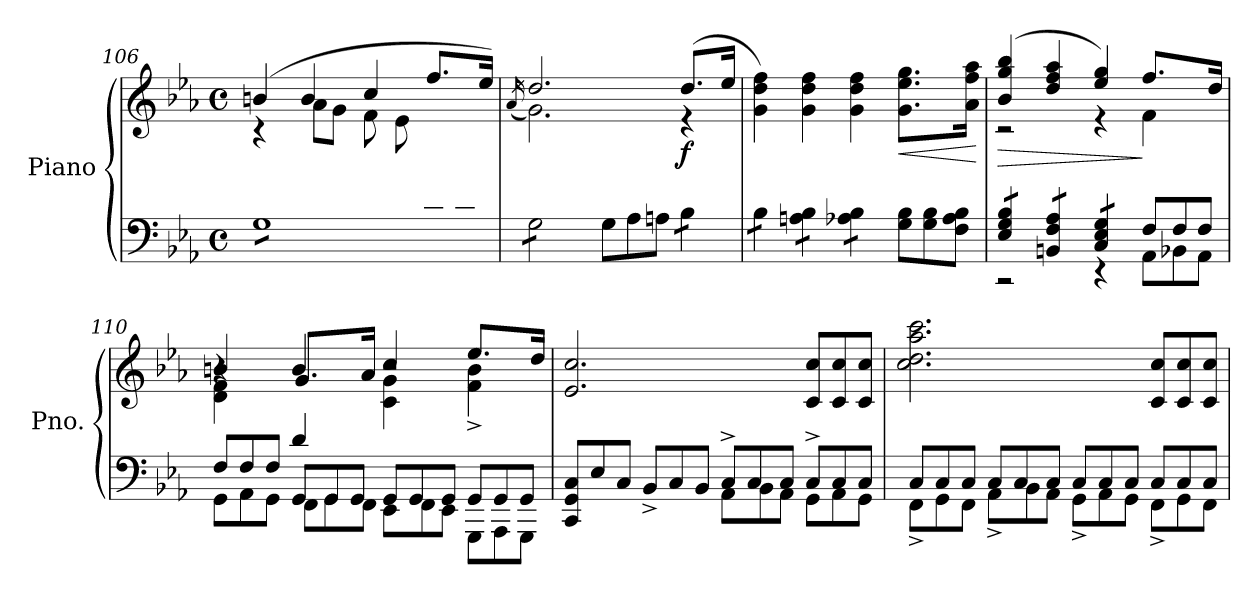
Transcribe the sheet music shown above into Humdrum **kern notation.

**kern	**kern	**dynam
*part1	*part1	*part1
*staff2	*staff1	*staff1/2
*I"Piano	*	*
*I'Pno.	*	*
*clefF4	*clefG2	*
*k[b-e-a-]	*k[b-e-a-]	*
*M4/4	*M4/4	*
*met(c)	*met(c)	*
=106	=106	=106
*^	*^	*
*tremolo	*	*	*	*
2.ryy	12GL	(4bn/	4r	.
.	12G	.	.	.
.	12G	.	.	.
.	12G	4b/	8a-\L	.
.	12G	.	.	.
.	.	.	8g\J	.
.	12G	.	.	.
.	12G	4cc/	8f\L	.
.	12G	.	.	.
.	.	.	8e-\	.
.	12G	.	.	.
8d/	12G	8.ff/L	4ryy	.
.	12G	.	.	.
8c/J	.	.	.	.
.	12GJ	.	.	.
.	.	16ee-/Jk)	.	.
*v	*v	*	*	*
=107	=107	=107	=107
.	.	(16qa-/	.
*Xtuplet	*	*	*
12G\L	2.dd/	2.g\)	.
12G\	.	.	.
12G\	.	.	.
12G\	.	.	.
12G\	.	.	.
12G\J	.	.	.
*Xtremolo	*	*	*
12G\L	.	.	.
12A-\	.	.	.
12An\J	.	.	.
!	!	!	!LO:DY:b
*tremolo	*	*	*
12B-\L	(8.dd/L	4r	f
12B-\	.	.	.
12B-\J	.	.	.
.	16ee-/Jk	.	.
*	*v	*v	*
!!LO:LB:g=z
=108	=108	=108
12B-\L	4g\ 4dd\ 4ff\)	.
12B-\	.	.
12B-\J	.	.
12An\ 12B-\L	4g\ 4dd\ 4ff\	.
12An\ 12B-\	.	.
12An\ 12B-\J	.	.
12A-X\ 12B-\L	4g\ 4dd\ 4ff\	.
12A-X\ 12B-\	.	.
12A-X\ 12B-\J	.	.
*Xtremolo	*	*
!	!	!LO:HP:b
12G\ 12B-\L	8.g\ 8.ee-\ 8.gg\L	<
12G\ 12B-\	.	.
12F\ 12A-\ 12B-\J	.	.
.	16a-\ 16ff\ 16aa-\Jk	.
.	.	[
=109	=109	=109
*^	*	*
!	!	!	!LO:HP:b
*	*	*^	*
*tremolo	*	*	*	*
12E-/ 12G/ 12B-/L	2r	(4b-/ 4gg/ 4bb-/	2r	>
12E-/ 12G/ 12B-/	.	.	.	.
12E-/ 12G/ 12B-/J	.	.	.	.
12BBn/ 12F/ 12A-/L	.	4dd/ 4ff/ 4aa-/	.	.
12BBn/ 12F/ 12A-/	.	.	.	.
12BBn/ 12F/ 12A-/J	.	.	.	.
12C/ 12E-/ 12G/L	4r	4ee-/ 4gg/)	4r	.
12C/ 12E-/ 12G/	.	.	.	.
12C/ 12E-/ 12G/J	.	.	.	.
*Xtremolo	*	*	*	*
12F/L	12AA-\L	8.ff/L	4f\	]
12F/	12BB-X\	.	.	.
12F/J	12AA-\J	.	.	.
.	.	16dd/Jk	.	.
=110	=110	=110	=110	=110
*	*^	*	*^	*
4ryy	12F/L	12GG\L	4bn/	4d\ 4f\	4r	.
.	12F/	12AA-\	.	.	.	.
.	12F/J	12GG\J	.	.	.	.
4d/	12GG/L	12FF\L	4b/	4ryy	8.g/L	.
.	12GG/	12GG\	.	.	.	.
.	12GG/J	12FF\J	.	.	.	.
.	.	.	.	.	16a-/Jk	.
2ryy	12GG/L	12EE-\L	4cc/	4c\ 4g\	2r	.
.	12GG/	12FF\	.	.	.	.
.	12GG/J	12EE-\J	.	.	.	.
.	12GG/L	12GGG\L	8.ee-/L	4f\^ 4b\^	.	.
.	12GG/	12AAA-\	.	.	.	.
.	12GG/J	12GGG\J	.	.	.	.
.	.	.	16dd/Jk	.	.	.
*	*v	*v	*	*	*	*
*	*	*v	*v	*v	*
!!LO:LB:g=z
=111	=111	=111	=111
12CC/ 12GG/ 12C/L	2ryy	2.e-/ 2.cc/	.
12E-/	.	.	.
12C/J	.	.	.
12BB-^/L	.	.	.
12C/	.	.	.
12BB-/J	.	.	.
12C^/L	12AA-\L	.	.
12C/	12BB-\	.	.
12C/J	12AA-\J	.	.
*	*	*Xtuplet	*
12C^/L	12GG\L	12c/ 12cc/L	.
12C/	12AA-\	12c/ 12cc/	.
12C/J	12GG\J	12c/ 12cc/J	.
=112	=112	=112	=112
12C/L	12FF^\L	2.cc\ 2.dd\ 2.aa-\ 2.ccc\	.
12C/	12GG\	.	.
12C/J	12FF\J	.	.
12C/L	12AA-^\L	.	.
12C/	12BB-\	.	.
12C/J	12AA-\J	.	.
12C/L	12GG^\L	.	.
12C/	12AA-\	.	.
12C/J	12GG\J	.	.
12C/L	12FF^\L	12c/ 12cc/L	.
12C/	12GG\	12c/ 12cc/	.
12C/J	12FF\J	12c/ 12cc/J	.
*v	*v	*	*
=	=	=
*-	*-	*-
